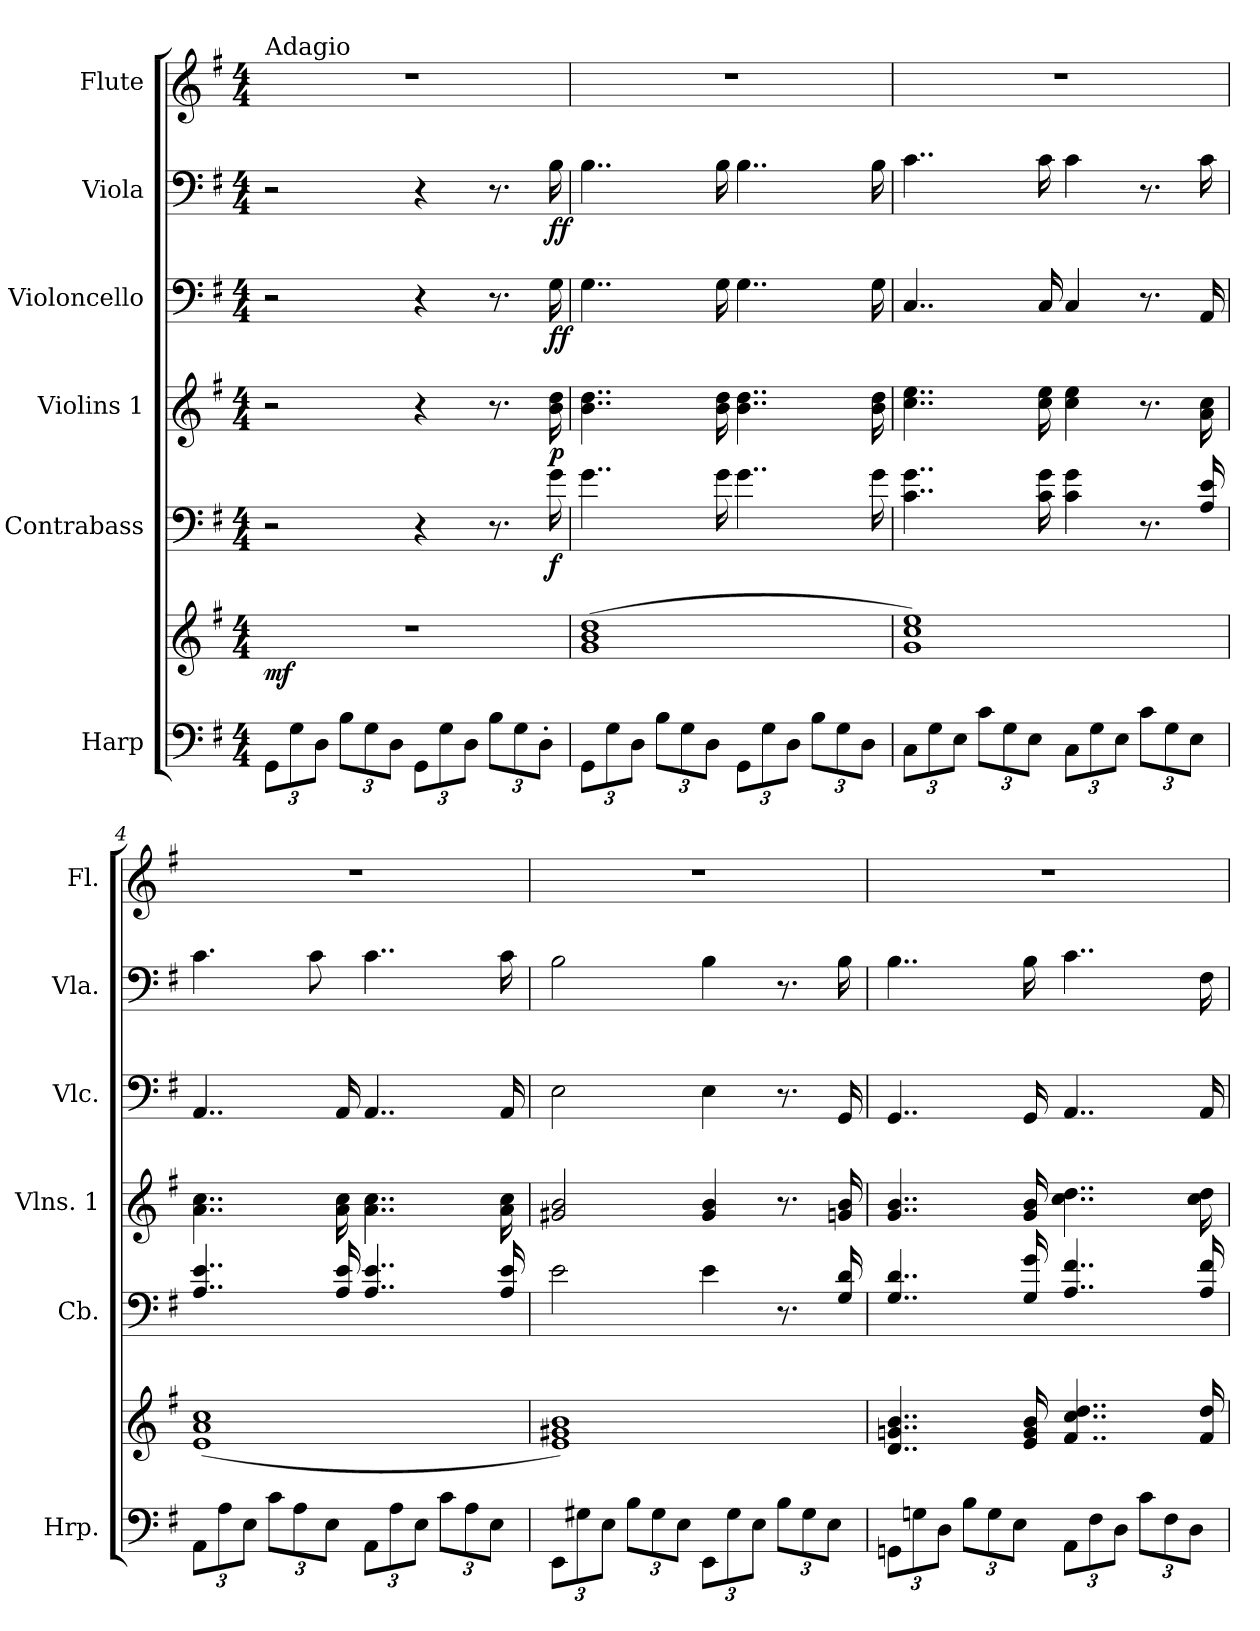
**kern	**kern	**dynam	**kern	**dynam	**kern	**dynam	**kern	**dynam	**kern	**dynam	**kern
*part6	*part6	*part6	*part5	*part5	*part4	*part4	*part3	*part3	*part2	*part2	*part1
*staff7	*staff6	*staff6/7	*staff5	*staff5	*staff4	*staff4	*staff3	*staff3	*staff2	*staff2	*staff1
*I"Harp	*	*	*I"Contrabass	*	*I"Violins 1	*	*I"Violoncello	*	*I"Viola	*	*I"Flute
*I'Hrp.	*	*	*I'Cb.	*	*I'Vlns. 1	*	*I'Vlc.	*	*I'Vla.	*	*I'Fl.
*clefF4	*clefG2	*	*clefF4	*	*	*	*clefF4	*	*clefF4	*	*clefG2
*	*	*	*ITrd7c12	*	*	*	*	*	*	*	*
*k[f#]	*k[f#]	*	*k[f#]	*	*k[f#]	*	*k[f#]	*	*k[f#]	*	*k[f#]
*G:	*G:	*	*G:	*	*G:	*	*G:	*	*G:	*	*G:
*M4/4	*M4/4	*	*M4/4	*	*M4/4	*	*M4/4	*	*M4/4	*	*M4/4
*Xbrackettup	*	*	*	*	*	*	*	*	*	*	*
=1	=1	=1	=1	=1	=1	=1	=1	=1	=1	=1	=1
!	!	!	!	!	!	!	!	!	!	!	!LO:TX:a:t=Adagio
!	!	!LO:DY:b	!	!	!	!	!	!	!	!	!
12GG\L	1r	mf	2r	.	2r	.	2r	.	2r	.	1r
12G\	.	.	.	.	.	.	.	.	.	.	.
12D\J	.	.	.	.	.	.	.	.	.	.	.
12B\L	.	.	.	.	.	.	.	.	.	.	.
12G\	.	.	.	.	.	.	.	.	.	.	.
12D\J	.	.	.	.	.	.	.	.	.	.	.
12GG\L	.	.	4r	.	4r	.	4r	.	4r	.	.
12G\	.	.	.	.	.	.	.	.	.	.	.
12D\J	.	.	.	.	.	.	.	.	.	.	.
12B\L	.	.	8.r	.	8.r	.	8.r	.	8.r	.	.
12G\	.	.	.	.	.	.	.	.	.	.	.
12D'\J	.	.	.	.	.	.	.	.	.	.	.
!	!	!	!	!LO:DY:b	!	!LO:DY:b	!	!LO:DY:b	!	!LO:DY:b	!
.	.	.	16G\	f	16b\ 16dd\	p	16G\	ff	16B\	ff	.
=2	=2	=2	=2	=2	=2	=2	=2	=2	=2	=2	=2
12GG\L	(1g 1b 1dd	.	4..G\	.	4..b\ 4..dd\	.	4..G\	.	4..B\	.	1r
12G\	.	.	.	.	.	.	.	.	.	.	.
12D\J	.	.	.	.	.	.	.	.	.	.	.
12B\L	.	.	.	.	.	.	.	.	.	.	.
12G\	.	.	.	.	.	.	.	.	.	.	.
12D\J	.	.	.	.	.	.	.	.	.	.	.
.	.	.	16G\	.	16b\ 16dd\	.	16G\	.	16B\	.	.
12GG\L	.	.	4..G\	.	4..b\ 4..dd\	.	4..G\	.	4..B\	.	.
12G\	.	.	.	.	.	.	.	.	.	.	.
12D\J	.	.	.	.	.	.	.	.	.	.	.
12B\L	.	.	.	.	.	.	.	.	.	.	.
12G\	.	.	.	.	.	.	.	.	.	.	.
12D\J	.	.	.	.	.	.	.	.	.	.	.
.	.	.	16G\	.	16b\ 16dd\	.	16G\	.	16B\	.	.
=3	=3	=3	=3	=3	=3	=3	=3	=3	=3	=3	=3
12C\L	1g 1cc 1ee)	.	4..C\ 4..G\	.	4..cc\ 4..ee\	.	4..C/	.	4..c\	.	1r
12G\	.	.	.	.	.	.	.	.	.	.	.
12E\J	.	.	.	.	.	.	.	.	.	.	.
12c\L	.	.	.	.	.	.	.	.	.	.	.
12G\	.	.	.	.	.	.	.	.	.	.	.
12E\J	.	.	.	.	.	.	.	.	.	.	.
.	.	.	16C\ 16G\	.	16cc\ 16ee\	.	16C/	.	16c\	.	.
12C\L	.	.	4C\ 4G\	.	4cc\ 4ee\	.	4C/	.	4c\	.	.
12G\	.	.	.	.	.	.	.	.	.	.	.
12E\J	.	.	.	.	.	.	.	.	.	.	.
12c\L	.	.	8.r	.	8.r	.	8.r	.	8.r	.	.
12G\	.	.	.	.	.	.	.	.	.	.	.
12E\J	.	.	.	.	.	.	.	.	.	.	.
.	.	.	16AA/ 16E/	.	16a\ 16cc\	.	16AA/	.	16c\	.	.
=4	=4	=4	=4	=4	=4	=4	=4	=4	=4	=4	=4
12AA\L	(1e 1a 1cc	.	4..AA/ 4..E/	.	4..a\ 4..cc\	.	4..AA/	.	4.c\	.	1r
12A\	.	.	.	.	.	.	.	.	.	.	.
12E\J	.	.	.	.	.	.	.	.	.	.	.
12c\L	.	.	.	.	.	.	.	.	.	.	.
12A\	.	.	.	.	.	.	.	.	.	.	.
.	.	.	.	.	.	.	.	.	8c\	.	.
12E\J	.	.	.	.	.	.	.	.	.	.	.
.	.	.	16AA/ 16E/	.	16a\ 16cc\	.	16AA/	.	.	.	.
12AA\L	.	.	4..AA/ 4..E/	.	4..a\ 4..cc\	.	4..AA/	.	4..c\	.	.
12A\	.	.	.	.	.	.	.	.	.	.	.
12E\J	.	.	.	.	.	.	.	.	.	.	.
12c\L	.	.	.	.	.	.	.	.	.	.	.
12A\	.	.	.	.	.	.	.	.	.	.	.
12E\J	.	.	.	.	.	.	.	.	.	.	.
.	.	.	16AA/ 16E/	.	16a\ 16cc\	.	16AA/	.	16c\	.	.
!!LO:LB:g=z
=5	=5	=5	=5	=5	=5	=5	=5	=5	=5	=5	=5
12EE\L	1e 1g#X 1b)	.	2E\	.	2g#X/ 2b/	.	2E\	.	2B\	.	1r
12G#X\	.	.	.	.	.	.	.	.	.	.	.
12E\J	.	.	.	.	.	.	.	.	.	.	.
12B\L	.	.	.	.	.	.	.	.	.	.	.
12G#\	.	.	.	.	.	.	.	.	.	.	.
12E\J	.	.	.	.	.	.	.	.	.	.	.
12EE\L	.	.	4E\	.	4g#/ 4b/	.	4E\	.	4B\	.	.
12G#\	.	.	.	.	.	.	.	.	.	.	.
12E\J	.	.	.	.	.	.	.	.	.	.	.
12B\L	.	.	8.r	.	8.r	.	8.r	.	8.r	.	.
12G#\	.	.	.	.	.	.	.	.	.	.	.
12E\J	.	.	.	.	.	.	.	.	.	.	.
.	.	.	16GG/ 16D/	.	16gn/ 16b/	.	16GG/	.	16B\	.	.
=6	=6	=6	=6	=6	=6	=6	=6	=6	=6	=6	=6
12GGn\L	4..d/ 4..gn/ 4..b/	.	4..GG/ 4..D/	.	4..g/ 4..b/	.	4..GG/	.	4..B\	.	1r
12Gn\	.	.	.	.	.	.	.	.	.	.	.
12D\J	.	.	.	.	.	.	.	.	.	.	.
12B\L	.	.	.	.	.	.	.	.	.	.	.
12G\	.	.	.	.	.	.	.	.	.	.	.
12E\J	.	.	.	.	.	.	.	.	.	.	.
.	16e/ 16g/ 16b/	.	16GG/ 16G/	.	16g/ 16b/	.	16GG/	.	16B\	.	.
12AA\L	4..f#/ 4..cc/ 4..dd/	.	4..AA/ 4..F#/	.	4..cc\ 4..dd\	.	4..AA/	.	4..c\	.	.
12F#\	.	.	.	.	.	.	.	.	.	.	.
12D\J	.	.	.	.	.	.	.	.	.	.	.
12c\L	.	.	.	.	.	.	.	.	.	.	.
12F#\	.	.	.	.	.	.	.	.	.	.	.
12D\J	.	.	.	.	.	.	.	.	.	.	.
.	16f#/ 16dd/	.	16AA/ 16F#/	.	16cc\ 16dd\	.	16AA/	.	16F#\	.	.
=	=	=	=	=	=	=	=	=	=	=	=
*-	*-	*-	*-	*-	*-	*-	*-	*-	*-	*-	*-
